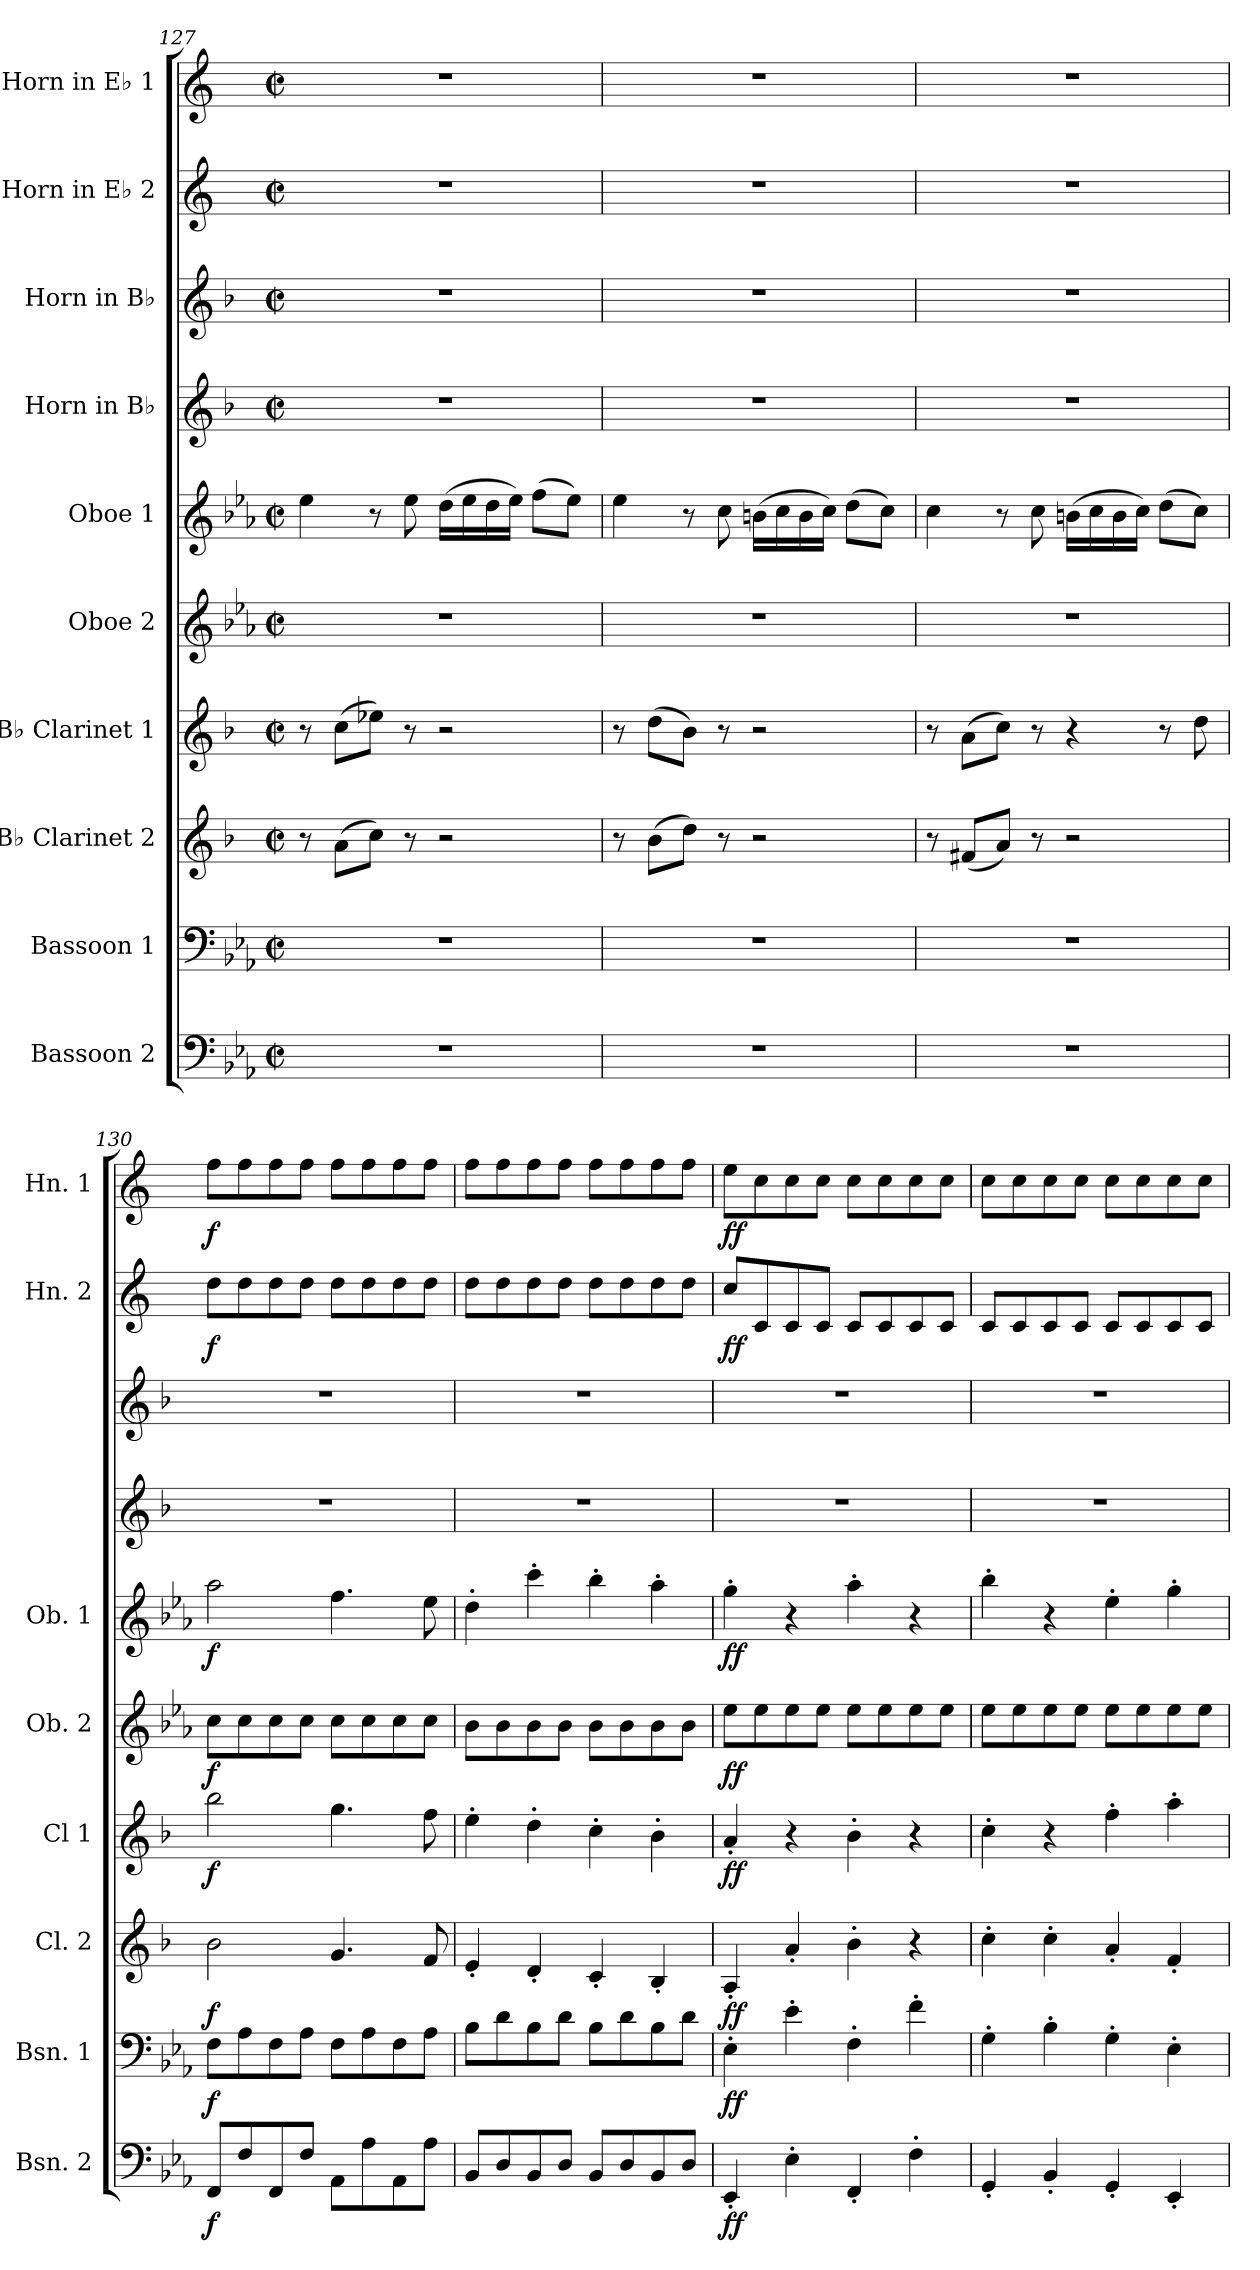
**kern	**dynam	**kern	**dynam	**kern	**dynam	**kern	**dynam	**kern	**dynam	**kern	**dynam	**kern	**kern	**kern	**dynam	**kern	**dynam
*part10	*part10	*part9	*part9	*part8	*part8	*part7	*part7	*part6	*part6	*part5	*part5	*part4	*part3	*part2	*part2	*part1	*part1
*staff10	*staff10	*staff9	*staff9	*staff8	*staff8	*staff7	*staff7	*staff6	*staff6	*staff5	*staff5	*staff4	*staff3	*staff2	*staff2	*staff1	*staff1
*I"Bassoon 2	*	*I"Bassoon 1	*	*I"B♭ Clarinet 2	*	*I"B♭ Clarinet 1	*	*I"Oboe 2	*	*I"Oboe 1	*	*I"Horn in B♭	*I"Horn in B♭	*I"Horn in E♭ 2	*	*I"Horn in E♭ 1	*
*I'Bsn. 2	*	*I'Bsn. 1	*	*I'Cl. 2	*	*I'Cl 1	*	*I'Ob. 2	*	*I'Ob. 1	*	*	*	*I'Hn. 2	*	*I'Hn. 1	*
*clefF4	*	*clefF4	*	*clefG2	*	*clefG2	*	*clefG2	*	*clefG2	*	*clefG2	*clefG2	*clefG2	*	*clefG2	*
*	*	*	*	*ITrd1c2	*	*ITrd1c2	*	*	*	*	*	*ITrd1c2	*ITrd1c2	*ITrd5c9	*	*ITrd5c9	*
*k[b-e-a-]	*	*k[b-e-a-]	*	*k[b-e-a-]	*	*k[b-e-a-]	*	*k[b-e-a-]	*	*k[b-e-a-]	*	*k[b-e-a-]	*k[b-e-a-]	*k[b-e-a-]	*	*k[b-e-a-]	*
*M2/2	*	*M2/2	*	*M2/2	*	*M2/2	*	*M2/2	*	*M2/2	*	*M2/2	*M2/2	*M2/2	*	*M2/2	*
*met(c|)	*	*met(c|)	*	*met(c|)	*	*met(c|)	*	*met(c|)	*	*met(c|)	*	*met(c|)	*met(c|)	*met(c|)	*	*met(c|)	*
=127	=127	=127	=127	=127	=127	=127	=127	=127	=127	=127	=127	=127	=127	=127	=127	=127	=127
1r	.	1r	.	8r	.	8r	.	1r	.	4ee-\	.	1r	1r	1r	.	1r	.
.	.	.	.	(>8g\L	.	(>8b-\L	.	.	.	.	.	.	.	.	.	.	.
.	.	.	.	8b-\J)	.	8dd-X\J)	.	.	.	8r	.	.	.	.	.	.	.
.	.	.	.	8r	.	8r	.	.	.	8ee-\	.	.	.	.	.	.	.
.	.	.	.	2r	.	2r	.	.	.	(>16dd\LL	.	.	.	.	.	.	.
.	.	.	.	.	.	.	.	.	.	16ee-\	.	.	.	.	.	.	.
.	.	.	.	.	.	.	.	.	.	16dd\	.	.	.	.	.	.	.
.	.	.	.	.	.	.	.	.	.	16ee-\JJ)	.	.	.	.	.	.	.
.	.	.	.	.	.	.	.	.	.	(>8ff\L	.	.	.	.	.	.	.
.	.	.	.	.	.	.	.	.	.	8ee-\J)	.	.	.	.	.	.	.
!!LO:PB:g=z
=128	=128	=128	=128	=128	=128	=128	=128	=128	=128	=128	=128	=128	=128	=128	=128	=128	=128
1r	.	1r	.	8r	.	8r	.	1r	.	4ee-\	.	1r	1r	1r	.	1r	.
.	.	.	.	(>8a-\L	.	(>8cc\L	.	.	.	.	.	.	.	.	.	.	.
.	.	.	.	8cc\J)	.	8a-\J)	.	.	.	8r	.	.	.	.	.	.	.
.	.	.	.	8r	.	8r	.	.	.	8cc\	.	.	.	.	.	.	.
.	.	.	.	2r	.	2r	.	.	.	(>16bn\LL	.	.	.	.	.	.	.
.	.	.	.	.	.	.	.	.	.	16cc\	.	.	.	.	.	.	.
.	.	.	.	.	.	.	.	.	.	16b\	.	.	.	.	.	.	.
.	.	.	.	.	.	.	.	.	.	16cc\JJ)	.	.	.	.	.	.	.
.	.	.	.	.	.	.	.	.	.	(>8dd\L	.	.	.	.	.	.	.
.	.	.	.	.	.	.	.	.	.	8cc\J)	.	.	.	.	.	.	.
=129	=129	=129	=129	=129	=129	=129	=129	=129	=129	=129	=129	=129	=129	=129	=129	=129	=129
1r	.	1r	.	8r	.	8r	.	1r	.	4cc\	.	1r	1r	1r	.	1r	.
.	.	.	.	(<8en/L	.	(>8g\L	.	.	.	.	.	.	.	.	.	.	.
.	.	.	.	8g/J)	.	8b-\J)	.	.	.	8r	.	.	.	.	.	.	.
.	.	.	.	8r	.	8r	.	.	.	8cc\	.	.	.	.	.	.	.
.	.	.	.	2r	.	4r	.	.	.	(>16bn\LL	.	.	.	.	.	.	.
.	.	.	.	.	.	.	.	.	.	16cc\	.	.	.	.	.	.	.
.	.	.	.	.	.	.	.	.	.	16b\	.	.	.	.	.	.	.
.	.	.	.	.	.	.	.	.	.	16cc\JJ)	.	.	.	.	.	.	.
.	.	.	.	.	.	8r	.	.	.	(>8dd\L	.	.	.	.	.	.	.
.	.	.	.	.	.	8cc\	.	.	.	8cc\J)	.	.	.	.	.	.	.
=130	=130	=130	=130	=130	=130	=130	=130	=130	=130	=130	=130	=130	=130	=130	=130	=130	=130
!	!LO:DY:b	!	!LO:DY:b	!	!LO:DY:b	!	!LO:DY:b	!	!LO:DY:b	!	!LO:DY:b	!	!	!	!LO:DY:b	!	!LO:DY:b
8FF/L	f	8F\L	f	2a-\	f	2aa-\	f	8cc\L	f	2aa-\	f	1r	1r	8f\L	f	8a-\L	f
8F/	.	8A-\	.	.	.	.	.	8cc\	.	.	.	.	.	8f\	.	8a-\	.
8FF/	.	8F\	.	.	.	.	.	8cc\	.	.	.	.	.	8f\	.	8a-\	.
8F/J	.	8A-\J	.	.	.	.	.	8cc\J	.	.	.	.	.	8f\J	.	8a-\J	.
8AA-\L	.	8F\L	.	4.f/	.	4.ff\	.	8cc\L	.	4.ff\	.	.	.	8f\L	.	8a-\L	.
8A-\	.	8A-\	.	.	.	.	.	8cc\	.	.	.	.	.	8f\	.	8a-\	.
8AA-\	.	8F\	.	.	.	.	.	8cc\	.	.	.	.	.	8f\	.	8a-\	.
8A-\J	.	8A-\J	.	8e-/	.	8ee-\	.	8cc\J	.	8ee-\	.	.	.	8f\J	.	8a-\J	.
=131	=131	=131	=131	=131	=131	=131	=131	=131	=131	=131	=131	=131	=131	=131	=131	=131	=131
8BB-/L	.	8B-\L	.	4d'/	.	4dd'\	.	8b-\L	.	4dd'\	.	1r	1r	8f\L	.	8a-\L	.
8D/	.	8d\	.	.	.	.	.	8b-\	.	.	.	.	.	8f\	.	8a-\	.
8BB-/	.	8B-\	.	4c'/	.	4cc'\	.	8b-\	.	4ccc'\	.	.	.	8f\	.	8a-\	.
8D/J	.	8d\J	.	.	.	.	.	8b-\J	.	.	.	.	.	8f\J	.	8a-\J	.
8BB-/L	.	8B-\L	.	4B-'/	.	4b-'\	.	8b-\L	.	4bb-'\	.	.	.	8f\L	.	8a-\L	.
8D/	.	8d\	.	.	.	.	.	8b-\	.	.	.	.	.	8f\	.	8a-\	.
8BB-/	.	8B-\	.	4A-'/	.	4a-'\	.	8b-\	.	4aa-'\	.	.	.	8f\	.	8a-\	.
8D/J	.	8d\J	.	.	.	.	.	8b-\J	.	.	.	.	.	8f\J	.	8a-\J	.
!!LO:PB:g=z
=132	=132	=132	=132	=132	=132	=132	=132	=132	=132	=132	=132	=132	=132	=132	=132	=132	=132
!	!LO:DY:b	!	!LO:DY:b	!	!LO:DY:b	!	!LO:DY:b	!	!LO:DY:b	!	!LO:DY:b	!	!	!	!LO:DY:b	!	!LO:DY:b
4EE-'/	ff	4E-'\	ff	4G'/	ff	4g'/	ff	8ee-\L	ff	4gg'\	ff	1r	1r	8e-/L	ff	8g\L	ff
.	.	.	.	.	.	.	.	8ee-\	.	.	.	.	.	8E-/	.	8e-\	.
4E-'\	.	4e-'\	.	4g'/	.	4r	.	8ee-\	.	4r	.	.	.	8E-/	.	8e-\	.
.	.	.	.	.	.	.	.	8ee-\J	.	.	.	.	.	8E-/J	.	8e-\J	.
4FF'/	.	4F'\	.	4a-'\	.	4a-'\	.	8ee-\L	.	4aa-'\	.	.	.	8E-/L	.	8e-\L	.
.	.	.	.	.	.	.	.	8ee-\	.	.	.	.	.	8E-/	.	8e-\	.
4F'\	.	4f'\	.	4r	.	4r	.	8ee-\	.	4r	.	.	.	8E-/	.	8e-\	.
.	.	.	.	.	.	.	.	8ee-\J	.	.	.	.	.	8E-/J	.	8e-\J	.
=133	=133	=133	=133	=133	=133	=133	=133	=133	=133	=133	=133	=133	=133	=133	=133	=133	=133
4GG'/	.	4G'\	.	4b-'\	.	4b-'\	.	8ee-\L	.	4bb-'\	.	1r	1r	8E-/L	.	8e-\L	.
.	.	.	.	.	.	.	.	8ee-\	.	.	.	.	.	8E-/	.	8e-\	.
4BB-'/	.	4B-'\	.	4b-'\	.	4r	.	8ee-\	.	4r	.	.	.	8E-/	.	8e-\	.
.	.	.	.	.	.	.	.	8ee-\J	.	.	.	.	.	8E-/J	.	8e-\J	.
4GG'/	.	4G'\	.	4g'/	.	4ee-'\	.	8ee-\L	.	4ee-'\	.	.	.	8E-/L	.	8e-\L	.
.	.	.	.	.	.	.	.	8ee-\	.	.	.	.	.	8E-/	.	8e-\	.
4EE-'/	.	4E-'\	.	4e-'/	.	4gg'\	.	8ee-\	.	4gg'\	.	.	.	8E-/	.	8e-\	.
.	.	.	.	.	.	.	.	8ee-\J	.	.	.	.	.	8E-/J	.	8e-\J	.
=	=	=	=	=	=	=	=	=	=	=	=	=	=	=	=	=	=
*-	*-	*-	*-	*-	*-	*-	*-	*-	*-	*-	*-	*-	*-	*-	*-	*-	*-
